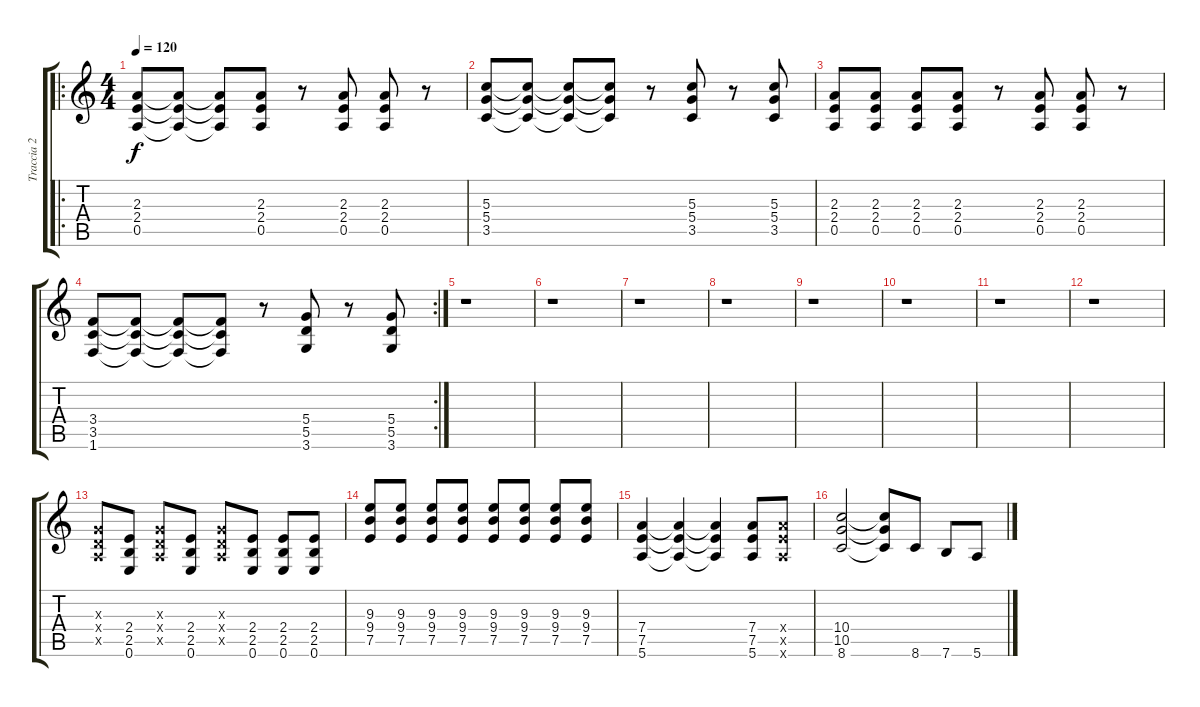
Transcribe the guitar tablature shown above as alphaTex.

\track ("Traccia 2" "Traccia 2") {instrument distortionguitar}
\staff {score tabs}
\tuning (E4 B3 G3 D3 A2 E2) {hide}
\ro
\ts (4 4)
\tempo 120
\clef g2
\ks c
(2.3 2.4 0.5).8{dy f volume 14 balance 8 instrument distortionguitar} (2.3{t} 2.4{t} 0.5{t}).8 (2.3{t} 2.4{t} 0.5{t}).8 (2.3 2.4 0.5).8 r.8 (2.3 2.4 0.5).8 (2.3 2.4 0.5).8 r.8 |
(5.3 5.4 3.5).8 (5.3{t} 5.4{t} 3.5{t}).8 (5.3{t} 5.4{t} 3.5{t}).8 (5.3{t} 5.4{t} 3.5{t}).8 r.8 (5.3 5.4 3.5).8 r.8 (5.3 5.4 3.5).8 |
(2.3 2.4 0.5).8 (2.3 2.4 0.5).8 (2.3 2.4 0.5).8 (2.3 2.4 0.5).8 r.8 (2.3 2.4 0.5).8 (2.3 2.4 0.5).8 r.8 |
\rc 2
(3.4 3.5 1.6).8 (3.4{t} 3.5{t} 1.6{t}).8 (3.4{t} 3.5{t} 1.6{t}).8 (3.4{t} 3.5{t} 1.6{t}).8 r.8 (5.4 5.5 3.6).8 r.8 (5.4 5.5 3.6).8 |
r.1 |
r.1 |
r.1 |
r.1 |
r.1 |
r.1 |
r.1 |
r.1 |
(0.3{x} 0.4{x} 0.5{x}).8 (2.4 2.5 0.6).8 (0.3{x} 0.4{x} 0.5{x}).8 (2.4 2.5 0.6).8 (0.3{x} 0.4{x} 0.5{x}).8 (2.4 2.5 0.6).8 (2.4 2.5 0.6).8 (2.4 2.5 0.6).8 |
(9.3 9.4 7.5).8 (9.3 9.4 7.5).8 (9.3 9.4 7.5).8 (9.3 9.4 7.5).8 (9.3 9.4 7.5).8 (9.3 9.4 7.5).8 (9.3 9.4 7.5).8 (9.3 9.4 7.5).8 |
(7.4 7.5 5.6).4{balance 1 instrument overdrivenguitar} (7.4{t} 7.5{t} 5.6{t}).4 (7.4{t} 7.5{t} 5.6{t}).4 (7.4 7.5 5.6).8 (7.4{x} 7.5{x} 5.6{x}).8 |
(10.4 10.5 8.6).2 (10.4{t} 10.5{t} 8.6{t}).8 8.6.8 7.6.8 5.6.8
